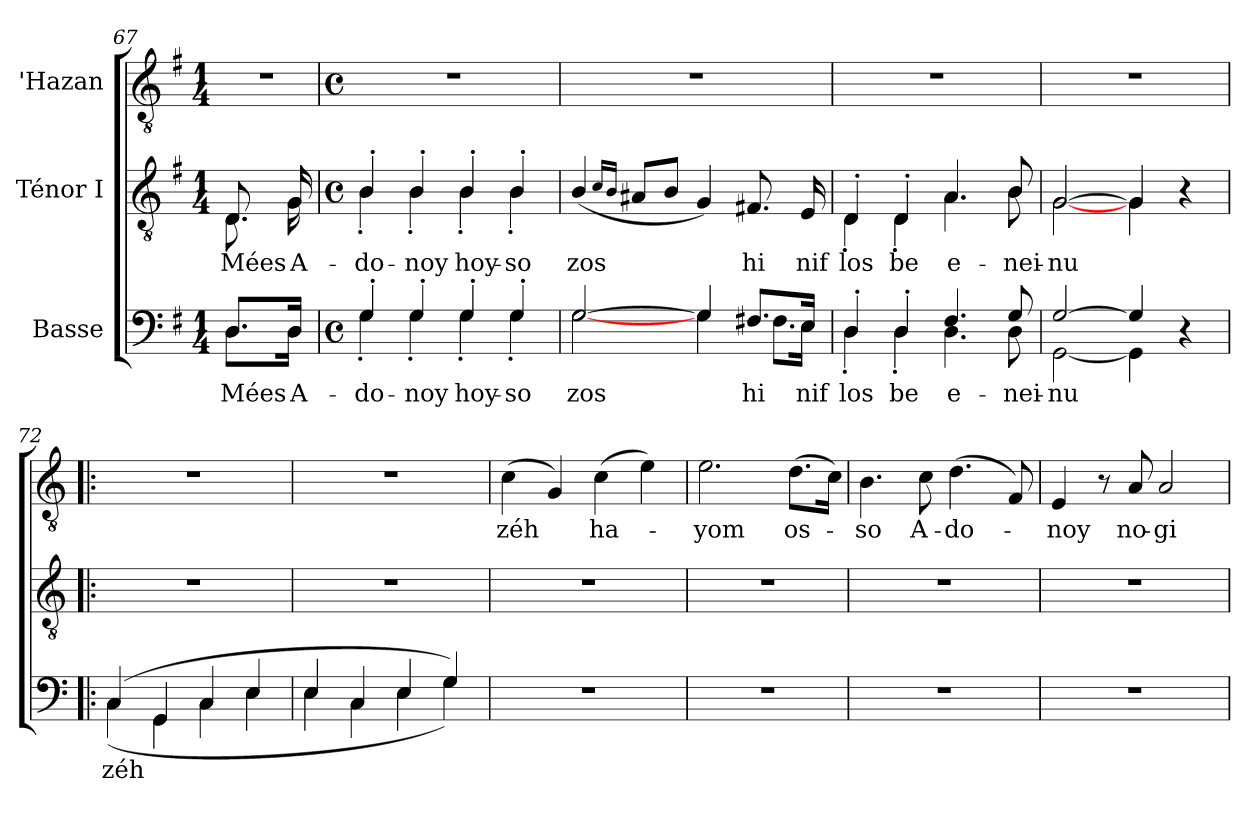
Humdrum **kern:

**kern	**text	**kern	**text	**kern	**text
*part3	*part3	*part2	*part2	*part1	*part1
*staff3	*staff3	*staff2	*staff2	*staff1	*staff1
*I"Basse	*	*I"Ténor I	*	*I"'Hazan	*
*	*	*	*	*I''H.	*
!!LO:LB:g=z
*clefF4	*	*clefGv2	*	*clefGv2	*
*	*	*ITrd7c12	*	*ITrd7c12	*
*k[f#]	*	*k[f#]	*	*k[f#]	*
*G:	*	*G:	*	*G:	*
*M1/4	*	*M1/4	*	*M1/4	*
=67	=67	=67	=67	=67	=67
!	!LO:LY:b:color=#000000	!	!	!	!
*^	*	*	*	*	*
!	!	!	!	!LO:LY:b:color=#000000	!	!
*	*	*	*^	*	*	*
8.Di/L	8.Di\L	Mées	8.DDi/	8.DDi\	Mées	4r	.
!	!	!LO:LY:b:color=#000000	!	!	!	!	!
!	!	!	!	!	!LO:LY:b:color=#000000	!	!
16Di/Jk	16Di\Jk	A-	16GGi/	16GGi\	A-	.	.
=68	=68	=68	=68	=68	=68	=68	=68
*M4/4	*	*	*M4/4	*	*	*M4/4	*
*met(c)	*	*	*met(c)	*	*	*met(c)	*
!	!	!LO:LY:b:color=#000000	!	!	!	!	!
!	!	!	!	!	!LO:LY:b:color=#000000	!	!
4G'i/	4G'i\	-do-	4BB'i/	4BB'i\	-do-	1r	.
!	!	!LO:LY:b:color=#000000	!	!	!	!	!
!	!	!	!	!	!LO:LY:b:color=#000000	!	!
4G'i/	4G'i\	-noy	4BB'i/	4BB'i\	-noy	.	.
!	!	!LO:LY:b:color=#000000	!	!	!	!	!
!	!	!	!	!	!LO:LY:b:color=#000000	!	!
4G'i/	4G'i\	hoy-	4BB'i/	4BB'i\	hoy-	.	.
!	!	!LO:LY:b:color=#000000	!	!	!	!	!
!	!	!	!	!	!LO:LY:b:color=#000000	!	!
4G'i/	4G'i\	-so	4BB'i/	4BB'i\	-so	.	.
*	*	*	*v	*v	*	*	*
=69	=69	=69	=69	=69	=69	=69
*	*	*	*^	*	*	*
!	!	!LO:LY:b:color=#000000	!	!	!	!	!
*	*	*	*v	*v	*	*	*
*	*	*	*^	*	*	*
!	!	!	!	!	!LO:LY:b:color=#000000	!	!
*	*	*	*v	*v	*	*	*
[>2Gi/	[<2Gi\	zos	(4BBi/	zos	1r	.
.	.	.	16qCi/LL	.	.	.
.	.	.	16qBBi/JJ	.	.	.
.	.	.	8AA#Xi/L	.	.	.
.	.	.	8BBi/J	.	.	.
4Gi/]	4Gi\	.	4GGi/)	.	.	.
!	!	!LO:LY:b:color=#000000	!	!	!	!
!	!	!	!	!LO:LY:b:color=#000000	!	!
8.F#Xi/L	8.F#i\L	hi	8.FF#Xi/	hi	.	.
!	!	!LO:LY:b:color=#000000	!	!	!	!
!	!	!	!	!LO:LY:b:color=#000000	!	!
16Ei/Jk	16Ei\Jk	nif	16EEi/	nif	.	.
=70	=70	=70	=70	=70	=70	=70
!	!	!LO:LY:b:color=#000000	!	!	!	!
!	!	!	!	!LO:LY:b:color=#000000	!	!
*	*	*	*^	*	*	*
4D'i/	4D'i\	los	4DD'i/	4DD'i\	los	1r	.
!	!	!LO:LY:b:color=#000000	!	!	!	!	!
!	!	!	!	!	!LO:LY:b:color=#000000	!	!
4D'i/	4D'i\	be	4DD'i/	4DD'i\	be	.	.
!	!	!LO:LY:b:color=#000000	!	!	!	!	!
!	!	!	!	!	!LO:LY:b:color=#000000	!	!
4.F#i/	4.Di\	e-	4.AAi/	4.AAi\	e-	.	.
!	!	!LO:LY:b:color=#000000	!	!	!	!	!
!	!	!	!	!	!LO:LY:b:color=#000000	!	!
8Gi/	8Di\	-nei-	8BBi/	8BBi\	-nei-	.	.
=71	=71	=71	=71	=71	=71	=71	=71
!	!	!LO:LY:b:color=#000000	!	!	!	!	!
!	!	!	!	!	!LO:LY:b:color=#000000	!	!
[>2Gi/	[<2GGi\	-nu	[>2GGi/	[<2GGi\	-nu	1r	.
4Gi/]	4GGi\]	.	4GGi/]	4GGi\	.	.	.
4r	4ryy	.	4r	4ryy	.	.	.
*	*	*	*v	*v	*	*	*
!!LO:LB:g=z
=72!|:	=72!|:	=72!|:	=72!|:	=72!|:	=72!|:	=72!|:
*k[]	*	*	*k[]	*	*k[]	*
*C:	*	*	*C:	*	*C:	*
*	*	*	*^	*	*	*
!	!	!LO:LY:b:color=#000000	!	!	!	!	!
*	*	*	*v	*v	*	*	*
(4Ci/	(4Ci\	zéh	1r	.	1r	.
4GGi/	4GGi\	.	.	.	.	.
4Ci/	4Ci\	.	.	.	.	.
4Ei/	4Ei\	.	.	.	.	.
=73	=73	=73	=73	=73	=73	=73
4Ei/	4Ei\	.	1r	.	1r	.
4Ci/	4Ci\	.	.	.	.	.
4Ei/	4Ei\	.	.	.	.	.
4Gi/)	4Gi\)	.	.	.	.	.
*v	*v	*	*	*	*	*
=74	=74	=74	=74	=74	=74
*^	*	*	*	*	*
!	!	!	!	!	!	!LO:LY:b:color=#000000
*v	*v	*	*	*	*	*
1r	.	1r	.	(4Ci\	zéh
.	.	.	.	4GGi/)	.
!	!	!	!	!	!LO:LY:b:color=#000000
.	.	.	.	(4Ci\	ha-
.	.	.	.	4Ei\)	.
=75	=75	=75	=75	=75	=75
!	!	!	!	!	!LO:LY:b:color=#000000
1r	.	1r	.	2.Ei\	-yom
!	!	!	!	!	!LO:LY:b:color=#000000
.	.	.	.	(8.Di\L	os-
.	.	.	.	16Ci\Jk)	.
=76	=76	=76	=76	=76	=76
!	!	!	!	!	!LO:LY:b:color=#000000
1r	.	1r	.	4.BBi\	-so
!	!	!	!	!	!LO:LY:b:color=#000000
.	.	.	.	8Ci\	A-
!	!	!	!	!	!LO:LY:b:color=#000000
.	.	.	.	(4.Di\	-do-
.	.	.	.	8FFi/)	.
=77	=77	=77	=77	=77	=77
!	!	!	!	!	!LO:LY:b:color=#000000
1r	.	1r	.	4EEi/	-noy
.	.	.	.	8r	.
!	!	!	!	!	!LO:LY:b:color=#000000
.	.	.	.	8AAi/	no-
!	!	!	!	!	!LO:LY:b:color=#000000
.	.	.	.	2AAi/	-gi-
=	=	=	=	=	=
*-	*-	*-	*-	*-	*-
